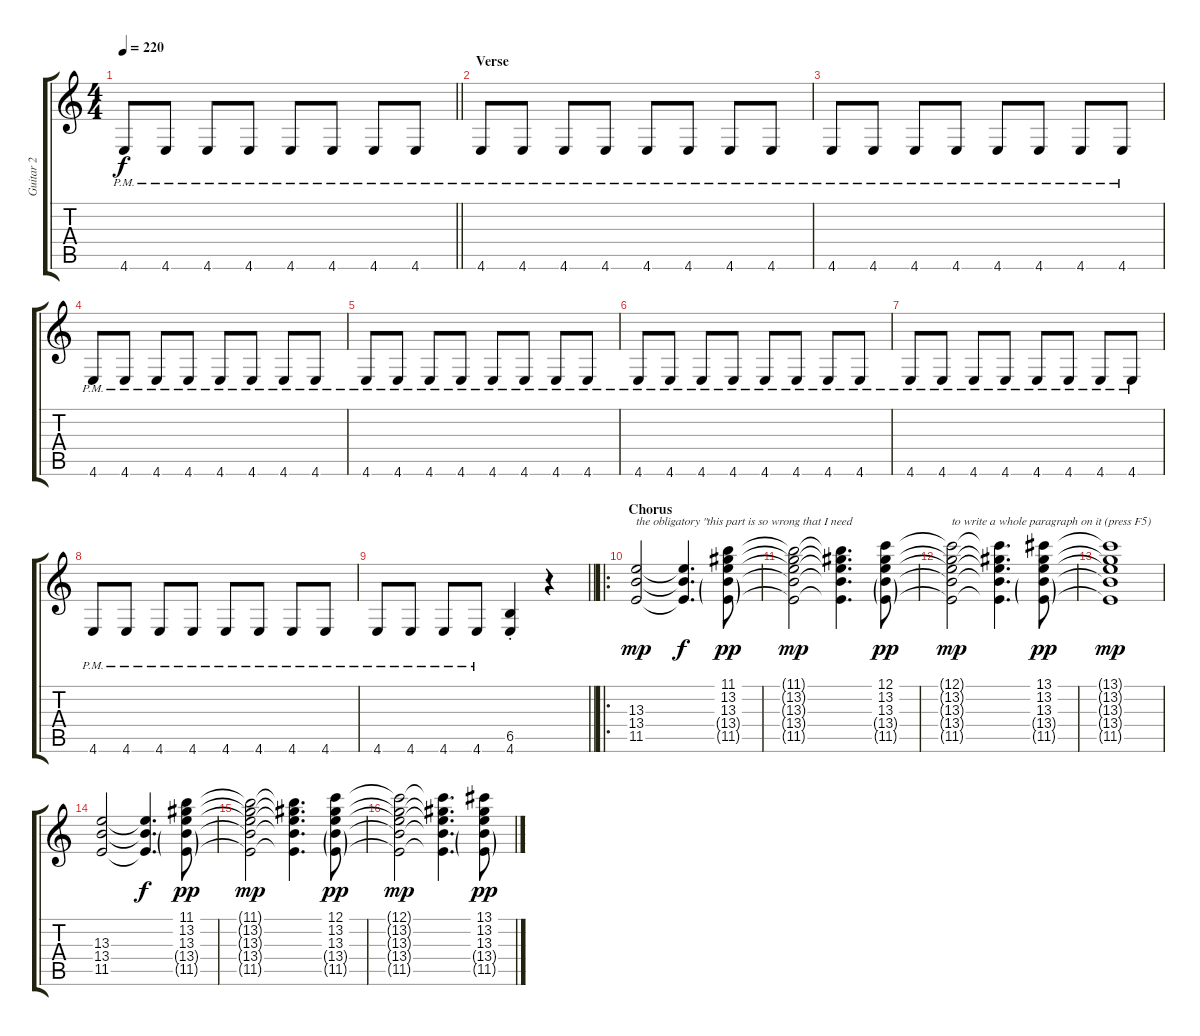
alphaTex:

\track ("Guitar 2" "Guitar 2") {instrument overdrivenguitar}
\staff {score tabs}
\tuning (C4 G3 Eb3 Bb2 F2 C2) {hide}
\ts (4 4)
\tempo 220
\clef g2
\barLineRight lightlight
\ks c
4.6{pm}.8{dy f} 4.6{pm}.8 4.6{pm}.8 4.6{pm}.8 4.6{pm}.8 4.6{pm}.8 4.6{pm}.8 4.6{pm}.8 |
\section ("" "Verse")
4.6{pm}.8 4.6{pm}.8 4.6{pm}.8 4.6{pm}.8 4.6{pm}.8 4.6{pm}.8 4.6{pm}.8 4.6{pm}.8 |
4.6{pm}.8 4.6{pm}.8 4.6{pm}.8 4.6{pm}.8 4.6{pm}.8 4.6{pm}.8 4.6{pm}.8 4.6{pm}.8 |
4.6{pm}.8 4.6{pm}.8 4.6{pm}.8 4.6{pm}.8 4.6{pm}.8 4.6{pm}.8 4.6{pm}.8 4.6{pm}.8 |
4.6{pm}.8 4.6{pm}.8 4.6{pm}.8 4.6{pm}.8 4.6{pm}.8 4.6{pm}.8 4.6{pm}.8 4.6{pm}.8 |
4.6{pm}.8 4.6{pm}.8 4.6{pm}.8 4.6{pm}.8 4.6{pm}.8 4.6{pm}.8 4.6{pm}.8 4.6{pm}.8 |
4.6{pm}.8 4.6{pm}.8 4.6{pm}.8 4.6{pm}.8 4.6{pm}.8 4.6{pm}.8 4.6{pm}.8 4.6{pm}.8 |
4.6{pm}.8 4.6{pm}.8 4.6{pm}.8 4.6{pm}.8 4.6{pm}.8 4.6{pm}.8 4.6{pm}.8 4.6{pm}.8 |
\barLineRight lightlight
4.6{pm}.8 4.6{pm}.8 4.6{pm}.8 4.6{pm}.8 (6.5{st} 4.6{st}).4 r.4 |
\ro
\section ("" "Chorus")
(13.3 13.4 11.5).2{txt "the obligatory \"this part is so wrong that I need" dy mp} (13.3{t} 13.4{t} 11.5{t}).4{d dy f} (11.1 13.2 13.3 13.4{g} 11.5{g}).8{dy pp} |
(11.1{t} 13.2{t} 13.3{t} 13.4{t} 11.5{t}).2{dy mp} (11.1{t} 13.2{t} 13.3{t} 13.4{t} 11.5{t}).4{d} (12.1 13.2 13.3 13.4{g} 11.5{g}).8{dy pp} |
(12.1{t} 13.2{t} 13.3{t} 13.4{t} 11.5{t}).2{txt "to write a whole paragraph on it (press F5)" dy mp} (12.1{t} 13.2{t} 13.3{t} 13.4{t} 11.5{t}).4{d} (13.1 13.2 13.3 13.4{g} 11.5{g}).8{dy pp} |
(13.1{t} 13.2{t} 13.3{t} 13.4{t} 11.5{t}).1{dy mp} |
(13.3 13.4 11.5).2 (13.3{t} 13.4{t} 11.5{t}).4{d dy f} (11.1 13.2 13.3 13.4{g} 11.5{g}).8{dy pp} |
(11.1{t} 13.2{t} 13.3{t} 13.4{t} 11.5{t}).2{dy mp} (11.1{t} 13.2{t} 13.3{t} 13.4{t} 11.5{t}).4{d} (12.1 13.2 13.3 13.4{g} 11.5{g}).8{dy pp} |
(12.1{t} 13.2{t} 13.3{t} 13.4{t} 11.5{t}).2{dy mp} (12.1{t} 13.2{t} 13.3{t} 13.4{t} 11.5{t}).4{d} (13.1 13.2 13.3 13.4{g} 11.5{g}).8{dy pp}
